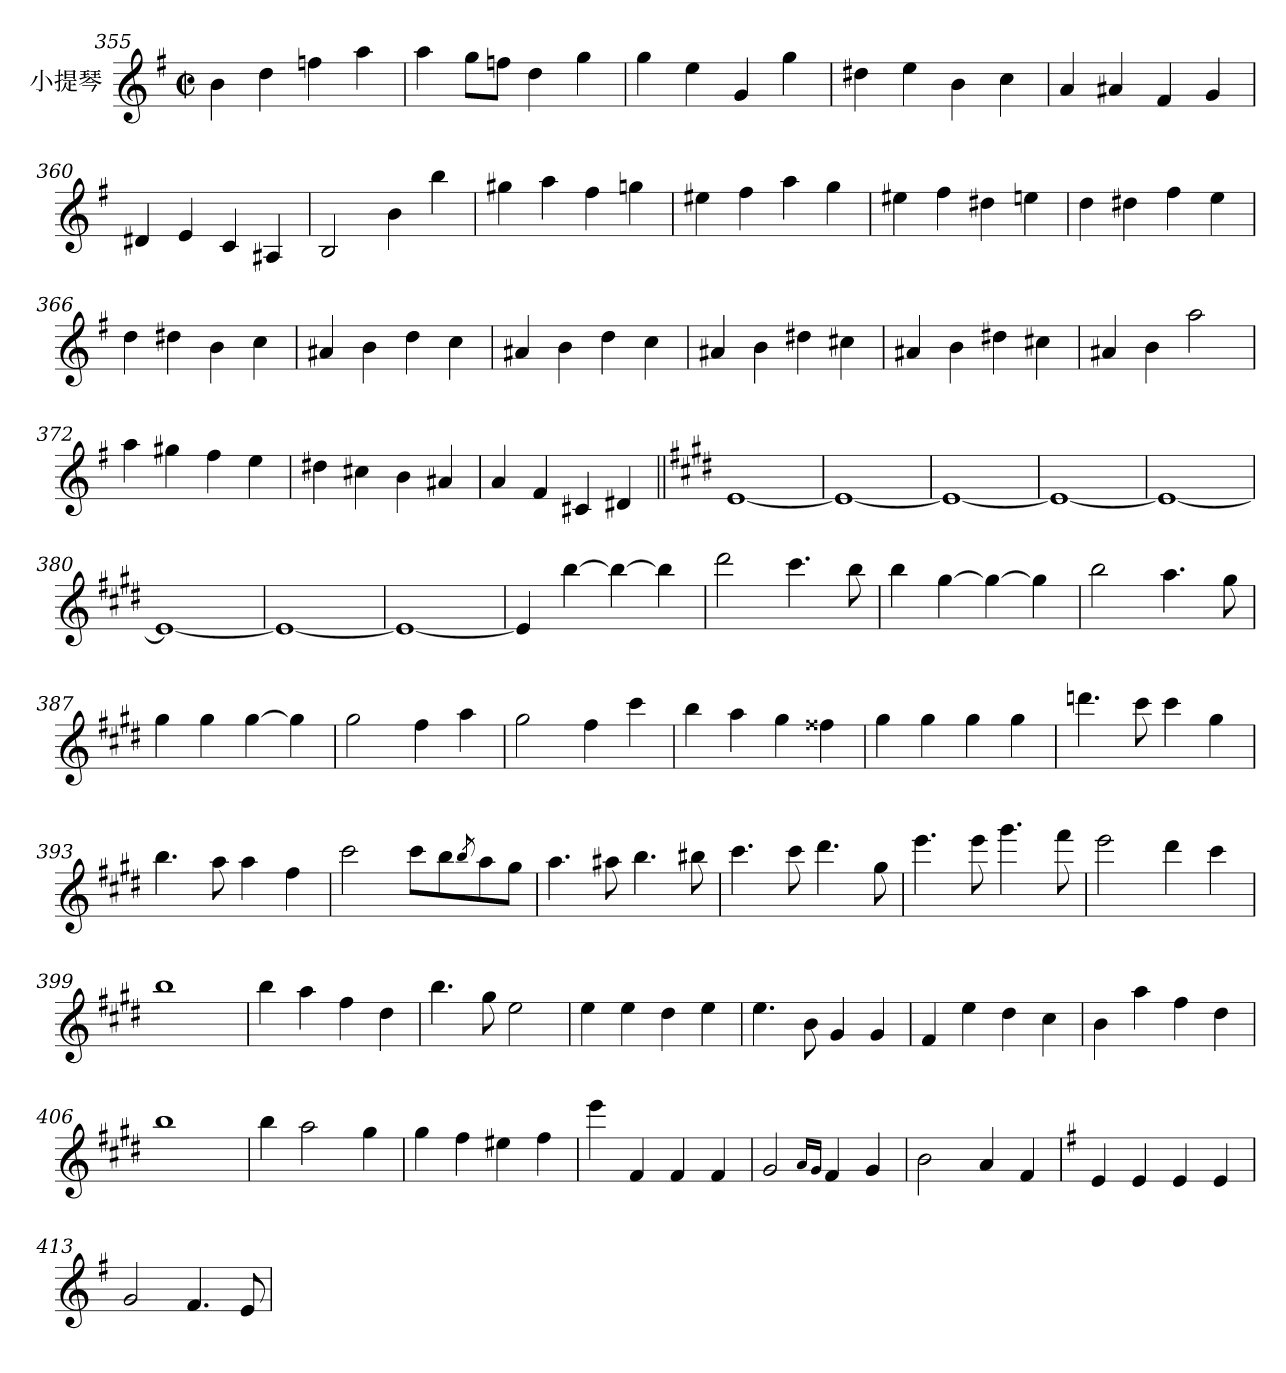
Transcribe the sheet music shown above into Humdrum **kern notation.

**kern
*part1
*staff1
*I"小提琴
*clefG2
*k[f#]
*M2/2
*met(c|)
=355
4b\
4dd\
4ffn\
4aa\
=356
4aa\
8gg\L
8ffn\J
4dd\
4gg\
=357
4gg\
4ee\
4g/
4gg\
=358
4dd#X\
4ee\
4b\
4cc\
=359
4a/
4a#X/
4f#/
4g/
!!LO:PB:g=z
=360
4d#X/
4e/
4c/
4A#X/
=361
2B/
4b\
4bb\
=362
4gg#X\
4aa\
4ff#\
4ggn\
=363
4ee#X\
4ff#\
4aa\
4gg\
=364
4ee#X\
4ff#\
4dd#X\
4een\
=365
4dd\
4dd#X\
4ff#\
4ee\
=366
4dd\
4dd#X\
4b\
4cc\
=367
4a#X/
4b\
4dd\
4cc\
!!LO:LB:g=z
=368
4a#X/
4b\
4dd\
4cc\
=369
4a#X/
4b\
4dd#X\
4cc#X\
=370
4a#X/
4b\
4dd#X\
4cc#X\
=371
4a#X/
4b\
2aa\
=372
4aa\
4gg#X\
4ff#\
4ee\
=373
4dd#X\
4cc#X\
4b\
4a#X/
=374
4a/
4f#/
4c#X/
4d#X/
!!LO:LB:g=z
=375||
*k[f#c#g#d#]
[1e
=376
1e_
=377
1e_
=378
1e_
=379
1e_
=380
1e_
=381
1e_
=382
1e_
=383
4e/]
[4bb\
4bb\_
4bb\]
=384
2ddd#\
4.ccc#\
8bb\
=385
4bb\
[4gg#\
4gg#\_
4gg#\]
=386
2bb\
4.aa\
8gg#\
=387
4gg#\
4gg#\
[4gg#\
4gg#\]
!!LO:LB:g=z
=388
2gg#\
4ff#\
4aa\
=389
2gg#\
4ff#\
4ccc#\
=390
4bb\
4aa\
4gg#\
4ff##X\
=391
4gg#\
4gg#\
4gg#\
4gg#\
=392
4.dddn\
8ccc#\
4ccc#\
4gg#\
=393
4.bb\
8aa\
4aa\
4ff#\
=394
2ccc#\
8ccc#\L
8bb\
8qbb/
8aa\
8gg#\J
=395
4.aa\
8aa#X\
4.bb\
8bb#X\
!!LO:LB:g=z
=396
4.ccc#\
8ccc#\
4.ddd#\
8gg#\
=397
4.eee\
8eee\
4.ggg#\
8fff#\
=398
2eee\
4ddd#\
4ccc#\
=399
1bb
=400
4bb\
4aa\
4ff#\
4dd#\
=401
4.bb\
8gg#\
2ee\
=402
4ee\
4ee\
4dd#\
4ee\
=403
4.ee\
8b\
4g#/
4g#/
=404
4f#/
4ee\
4dd#\
4cc#\
!!LO:LB:g=z
=405
4b\
4aa\
4ff#\
4dd#\
=406
1bb
=407
4bb\
2aa\
4gg#\
=408
4gg#\
4ff#\
4ee#X\
4ff#\
=409
4eee\
4f#/
4f#/
4f#/
=410
2g#/
16qa/LL
16qg#/JJ
4f#/
4g#/
=411
2b\
4a/
4f#/
=412
*k[f#]
4e/
4e/
4e/
4e/
=413
2g/
4.f#/
8e/
=
*-
